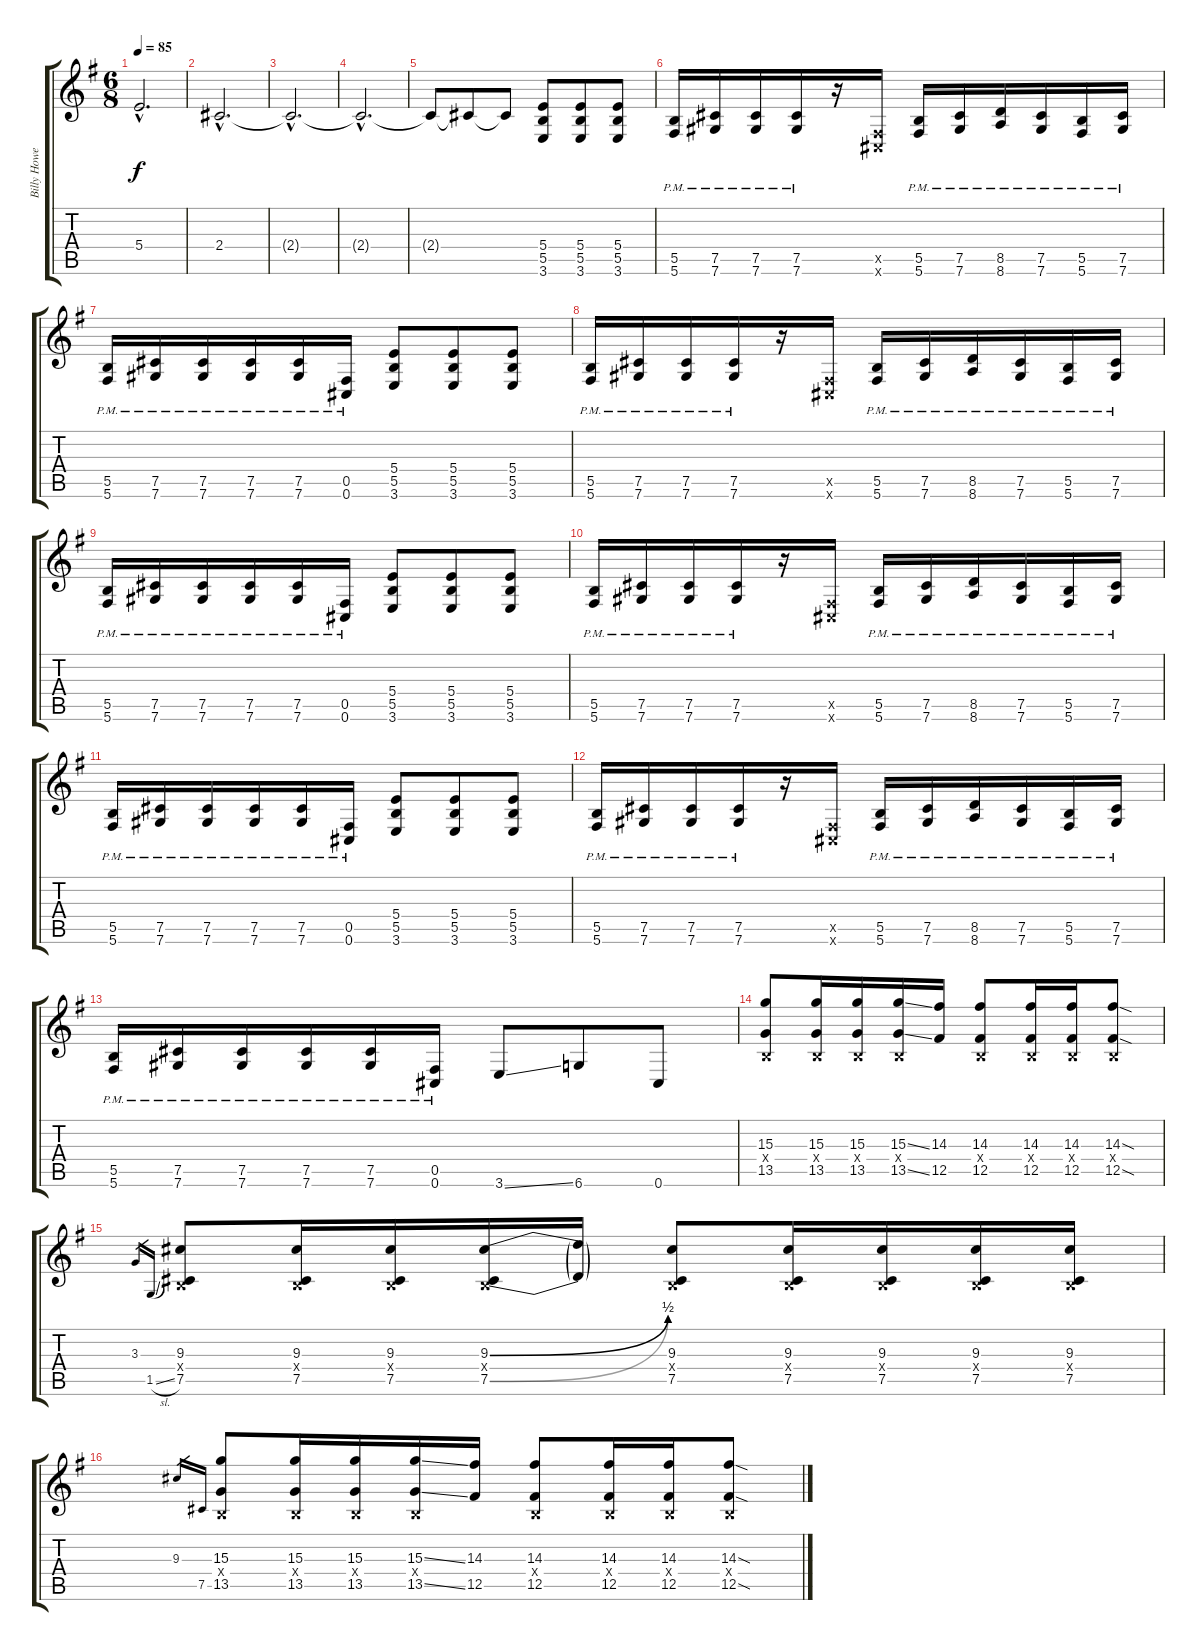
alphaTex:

\track ("Billy Howerdel" "Billy Howe") {instrument distortionguitar}
\staff {score tabs}
\tuning (Db4 Ab3 E3 B2 Gb2 Db2) {hide}
\ts (6 8)
\tempo 85
\clef g2
\ks eminor
5.4{hac t}.2{d dy f} |
2.4{hac}.2{d} |
2.4{hac t}.2{d} |
2.4{hac t}.2{d} |
2.4{t}.8 2.4{t}.8 2.4{t}.8 (5.4 5.5 3.6).8 (5.4 5.5 3.6).8 (5.4 5.5 3.6).8 |
(5.5{pm} 5.6{pm}).16 (7.5{pm} 7.6{pm}).16 (7.5{pm} 7.6{pm}).16 (7.5{pm} 7.6{pm}).16 r.16 (0.5{x} 0.6{x}).16 (5.5{pm} 5.6{pm}).16 (7.5{pm} 7.6{pm}).16 (8.5{pm} 8.6{pm}).16 (7.5{pm} 7.6{pm}).16 (5.5{pm} 5.6{pm}).16 (7.5{pm} 7.6{pm}).16 |
(5.5{pm} 5.6{pm}).16 (7.5{pm} 7.6{pm}).16 (7.5{pm} 7.6{pm}).16 (7.5{pm} 7.6{pm}).16 (7.5{pm} 7.6{pm}).16 (0.5{pm} 0.6{pm}).16 (5.4 5.5 3.6).8 (5.4 5.5 3.6).8 (5.4 5.5 3.6).8 |
(5.5{pm} 5.6{pm}).16 (7.5{pm} 7.6{pm}).16 (7.5{pm} 7.6{pm}).16 (7.5{pm} 7.6{pm}).16 r.16 (0.5{x} 0.6{x}).16 (5.5{pm} 5.6{pm}).16 (7.5{pm} 7.6{pm}).16 (8.5{pm} 8.6{pm}).16 (7.5{pm} 7.6{pm}).16 (5.5{pm} 5.6{pm}).16 (7.5{pm} 7.6{pm}).16 |
(5.5{pm} 5.6{pm}).16 (7.5{pm} 7.6{pm}).16 (7.5{pm} 7.6{pm}).16 (7.5{pm} 7.6{pm}).16 (7.5{pm} 7.6{pm}).16 (0.5{pm} 0.6{pm}).16 (5.4 5.5 3.6).8 (5.4 5.5 3.6).8 (5.4 5.5 3.6).8 |
(5.5{pm} 5.6{pm}).16 (7.5{pm} 7.6{pm}).16 (7.5{pm} 7.6{pm}).16 (7.5{pm} 7.6{pm}).16 r.16 (0.5{x} 0.6{x}).16 (5.5{pm} 5.6{pm}).16 (7.5{pm} 7.6{pm}).16 (8.5{pm} 8.6{pm}).16 (7.5{pm} 7.6{pm}).16 (5.5{pm} 5.6{pm}).16 (7.5{pm} 7.6{pm}).16 |
(5.5{pm} 5.6{pm}).16 (7.5{pm} 7.6{pm}).16 (7.5{pm} 7.6{pm}).16 (7.5{pm} 7.6{pm}).16 (7.5{pm} 7.6{pm}).16 (0.5{pm} 0.6{pm}).16 (5.4 5.5 3.6).8 (5.4 5.5 3.6).8 (5.4 5.5 3.6).8 |
(5.5{pm} 5.6{pm}).16 (7.5{pm} 7.6{pm}).16 (7.5{pm} 7.6{pm}).16 (7.5{pm} 7.6{pm}).16 r.16 (0.5{x} 0.6{x}).16 (5.5{pm} 5.6{pm}).16 (7.5{pm} 7.6{pm}).16 (8.5{pm} 8.6{pm}).16 (7.5{pm} 7.6{pm}).16 (5.5{pm} 5.6{pm}).16 (7.5{pm} 7.6{pm}).16 |
(5.5{pm} 5.6{pm}).16 (7.5{pm} 7.6{pm}).16 (7.5{pm} 7.6{pm}).16 (7.5{pm} 7.6{pm}).16 (7.5{pm} 7.6{pm}).16 (0.5{pm} 0.6{pm}).16 3.6{ss}.8 6.6.8 0.6.8 |
(15.3 0.4{x} 13.5).8{volume 11 instrument overdrivenguitar} (15.3 0.4{x} 13.5).16 (15.3 0.4{x} 13.5).16 (15.3{ss} 0.4{x} 13.5{ss}).16 (14.3 12.5).16 (14.3 0.4{x} 12.5).8 (14.3 0.4{x} 12.5).16 (14.3 0.4{x} 12.5).16 (14.3{sod} 0.4{x} 12.5{sod}).8 |
3.3.16{gr} 1.5{sl}.16{gr} (9.3 0.4{x} 7.5).8 (9.3 0.4{x} 7.5).16 (9.3 0.4{x} 7.5).16 (9.3{be (bend 0 0 60 2)} 0.4{x} 7.5{be (bend 0 0 60 2)}).16 (9.3{t} 7.5{t}).16 (9.3 0.4{x} 7.5).8 (9.3 0.4{x} 7.5).16 (9.3 0.4{x} 7.5).16 (9.3 0.4{x} 7.5).16 (9.3 0.4{x} 7.5).16 |
9.3.16{gr} 7.5.16{gr} (15.3 0.4{x} 13.5).8 (15.3 0.4{x} 13.5).16 (15.3 0.4{x} 13.5).16 (15.3{ss} 0.4{x} 13.5{ss}).16 (14.3 12.5).16 (14.3 0.4{x} 12.5).8 (14.3 0.4{x} 12.5).16 (14.3 0.4{x} 12.5).16 (14.3{sod} 0.4{x} 12.5{sod}).8
